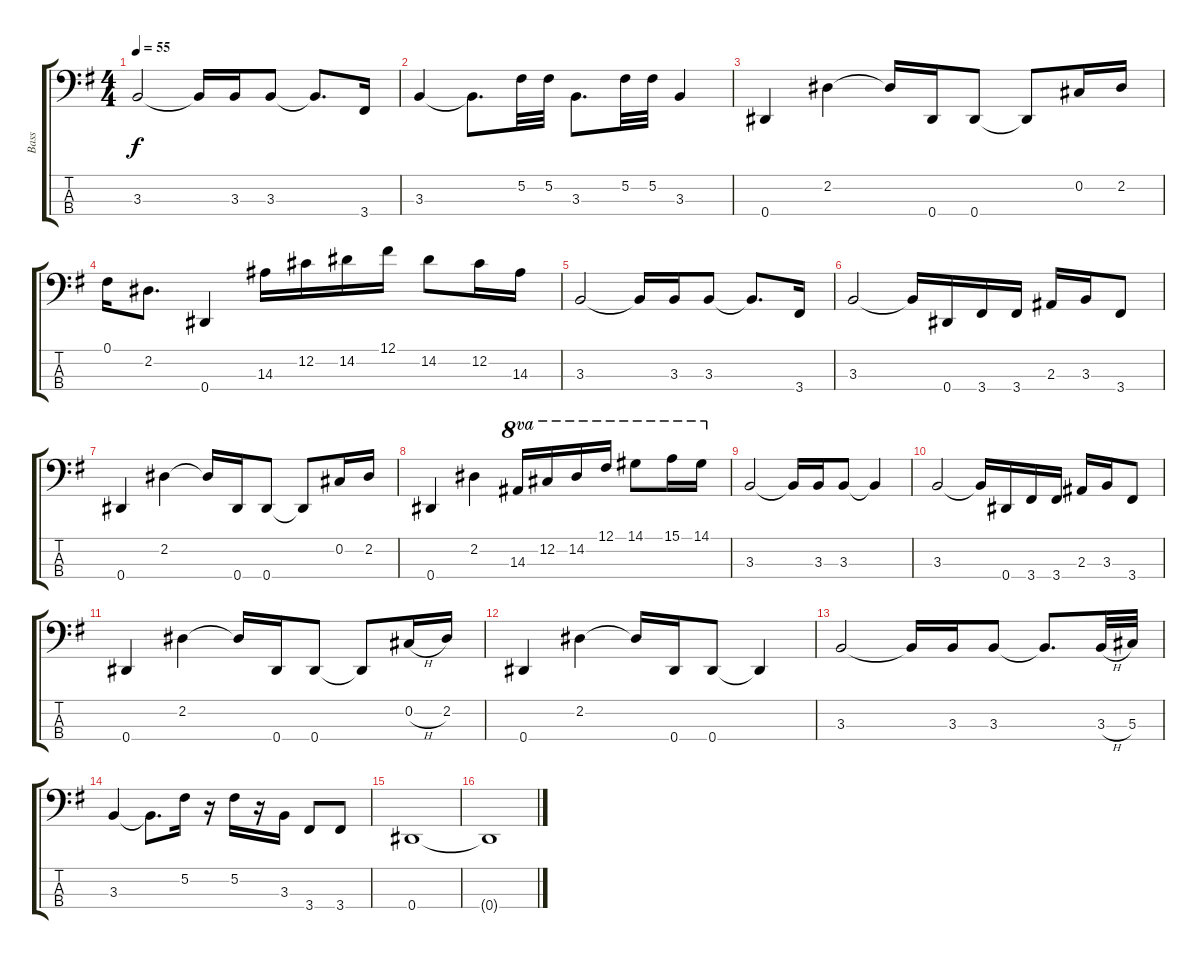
\track ("Bass" "Bass") {instrument electricbasspick}
\staff {score tabs}
\tuning (Gb2 Db2 Ab1 Eb1) {hide}
\ts (4 4)
\tempo 55
\clef f4
\ks g
3.3.2{dy f} 3.3{t}.16 3.3.16 3.3.8 3.3{t}.8{d} 3.4.16 |
3.3.4 3.3{t}.8{d} 5.2.32 5.2.32 3.3.8{d} 5.2.32 5.2.32 3.3.4 |
0.4.4 2.2.4 2.2{t}.16 0.4.16 0.4.8 0.4{t}.8 0.2.16 2.2.16 |
0.1.16 2.2.8{d} 0.4.4 14.3.16 12.2.16 14.2.16 12.1.16 14.2.8 12.2.16 14.3.16 |
3.3.2 3.3{t}.16 3.3.16 3.3.8 3.3{t}.8{d} 3.4.16 |
3.3.2 3.3{t}.16 0.4.16 3.4.16 3.4.16 2.3.16 3.3.16 3.4.8 |
0.4.4 2.2.4 2.2{t}.16 0.4.16 0.4.8 0.4{t}.8 0.2.16 2.2.16 |
0.4.4 2.2.4 14.3.16{ot 8va} 12.2.16{ot 8va} 14.2.16{ot 8va} 12.1.16{ot 8va} 14.1.8{ot 8va} 15.1.16{ot 8va} 14.1.16{ot 8va} |
3.3.2 3.3{t}.16 3.3.16 3.3.8 3.3{t}.4 |
3.3.2 3.3{t}.16 0.4.16 3.4.16 3.4.16 2.3.16 3.3.16 3.4.8 |
0.4.4 2.2.4 2.2{t}.16 0.4.16 0.4.8 0.4{t}.8 0.2{h}.16 2.2.16 |
0.4.4 2.2.4 2.2{t}.16 0.4.16 0.4.8 0.4{t}.4 |
3.3.2 3.3{t}.16 3.3.16 3.3.8 3.3{t}.8{d} 3.3{h}.32 5.3.32 |
3.3.4 3.3{t}.8{d} 5.2.16 r.16 5.2.16 r.16 3.3.16 3.4.8 3.4.8 |
0.4.1 |
0.4{t}.1
